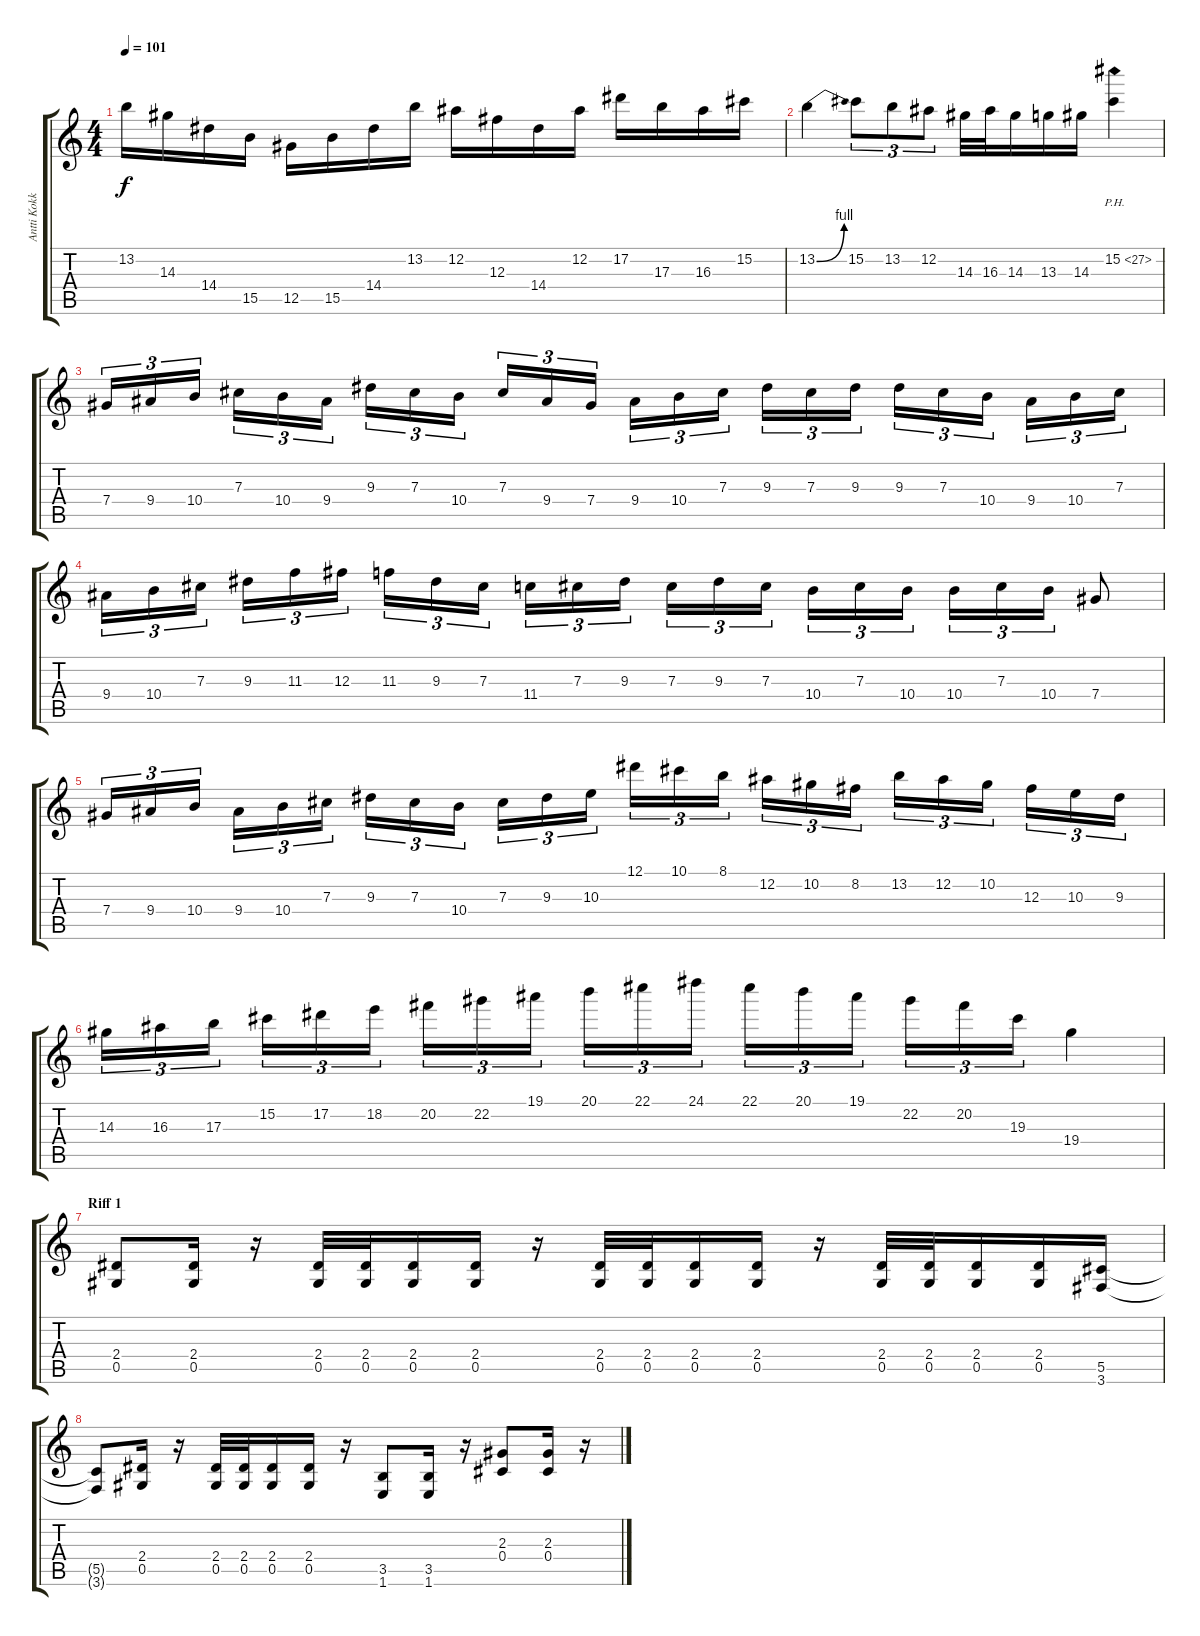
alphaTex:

\track ("Antti Kokko" "Antti Kokk") {instrument distortionguitar}
\staff {score tabs}
\tuning (Eb4 Bb3 Gb3 Db3 Ab2 Eb2) {hide}
\ts (4 4)
\tempo 101
\clef g2
\ks c
13.2.16{dy f} 14.3.16 14.4.16 15.5.16 12.5.16 15.5.16 14.4.16 13.2.16 12.2.16 12.3.16 14.4.16 12.2.16 17.2.16 17.3.16 16.3.16 15.2.16 |
13.2{be (bend 0 0 60 4)}.4 15.2.8{tu (3 2)} 13.2.8{tu (3 2)} 12.2.8{tu (3 2)} 14.3.32 16.3.32 14.3.16 13.3.16 14.3.16 15.2{ph 12}.4 |
7.4.16{tu (3 2)} 9.4.16{tu (3 2)} 10.4.16{tu (3 2)} 7.3.16{tu (3 2)} 10.4.16{tu (3 2)} 9.4.16{tu (3 2)} 9.3.16{tu (3 2)} 7.3.16{tu (3 2)} 10.4.16{tu (3 2)} 7.3.16{tu (3 2)} 9.4.16{tu (3 2)} 7.4.16{tu (3 2)} 9.4.16{tu (3 2)} 10.4.16{tu (3 2)} 7.3.16{tu (3 2)} 9.3.16{tu (3 2)} 7.3.16{tu (3 2)} 9.3.16{tu (3 2)} 9.3.16{tu (3 2)} 7.3.16{tu (3 2)} 10.4.16{tu (3 2)} 9.4.16{tu (3 2)} 10.4.16{tu (3 2)} 7.3.16{tu (3 2)} |
9.4.16{tu (3 2)} 10.4.16{tu (3 2)} 7.3.16{tu (3 2)} 9.3.16{tu (3 2)} 11.3.16{tu (3 2)} 12.3.16{tu (3 2)} 11.3.16{tu (3 2)} 9.3.16{tu (3 2)} 7.3.16{tu (3 2)} 11.4.16{tu (3 2)} 7.3.16{tu (3 2)} 9.3.16{tu (3 2)} 7.3.16{tu (3 2)} 9.3.16{tu (3 2)} 7.3.16{tu (3 2)} 10.4.16{tu (3 2)} 7.3.16{tu (3 2)} 10.4.16{tu (3 2)} 10.4.16{tu (3 2)} 7.3.16{tu (3 2)} 10.4.16{tu (3 2)} 7.4.8 |
7.4.16{tu (3 2)} 9.4.16{tu (3 2)} 10.4.16{tu (3 2)} 9.4.16{tu (3 2)} 10.4.16{tu (3 2)} 7.3.16{tu (3 2)} 9.3.16{tu (3 2)} 7.3.16{tu (3 2)} 10.4.16{tu (3 2)} 7.3.16{tu (3 2)} 9.3.16{tu (3 2)} 10.3.16{tu (3 2)} 12.1.16{tu (3 2)} 10.1.16{tu (3 2)} 8.1.16{tu (3 2)} 12.2.16{tu (3 2)} 10.2.16{tu (3 2)} 8.2.16{tu (3 2)} 13.2.16{tu (3 2)} 12.2.16{tu (3 2)} 10.2.16{tu (3 2)} 12.3.16{tu (3 2)} 10.3.16{tu (3 2)} 9.3.16{tu (3 2)} |
14.3.16{tu (3 2)} 16.3.16{tu (3 2)} 17.3.16{tu (3 2)} 15.2.16{tu (3 2)} 17.2.16{tu (3 2)} 18.2.16{tu (3 2)} 20.2.16{tu (3 2)} 22.2.16{tu (3 2)} 19.1.16{tu (3 2)} 20.1.16{tu (3 2)} 22.1.16{tu (3 2)} 24.1.16{tu (3 2)} 22.1.16{tu (3 2)} 20.1.16{tu (3 2)} 19.1.16{tu (3 2)} 22.2.16{tu (3 2)} 20.2.16{tu (3 2)} 19.3.16{tu (3 2)} 19.4.4 |
\section ("" "Riff 1")
(2.4 0.5).8 (2.4 0.5).16 r.16 (2.4 0.5).32 (2.4 0.5).32 (2.4 0.5).16 (2.4 0.5).16 r.16 (2.4 0.5).32 (2.4 0.5).32 (2.4 0.5).16 (2.4 0.5).16 r.16 (2.4 0.5).32 (2.4 0.5).32 (2.4 0.5).16 (2.4 0.5).16 (5.5 3.6).16 |
(5.5{t} 3.6{t}).8 (2.4 0.5).16 r.16 (2.4 0.5).32 (2.4 0.5).32 (2.4 0.5).16 (2.4 0.5).16 r.16 (3.5 1.6).8 (3.5 1.6).16 r.16 (2.3 0.4).8 (2.3 0.4).16 r.16
